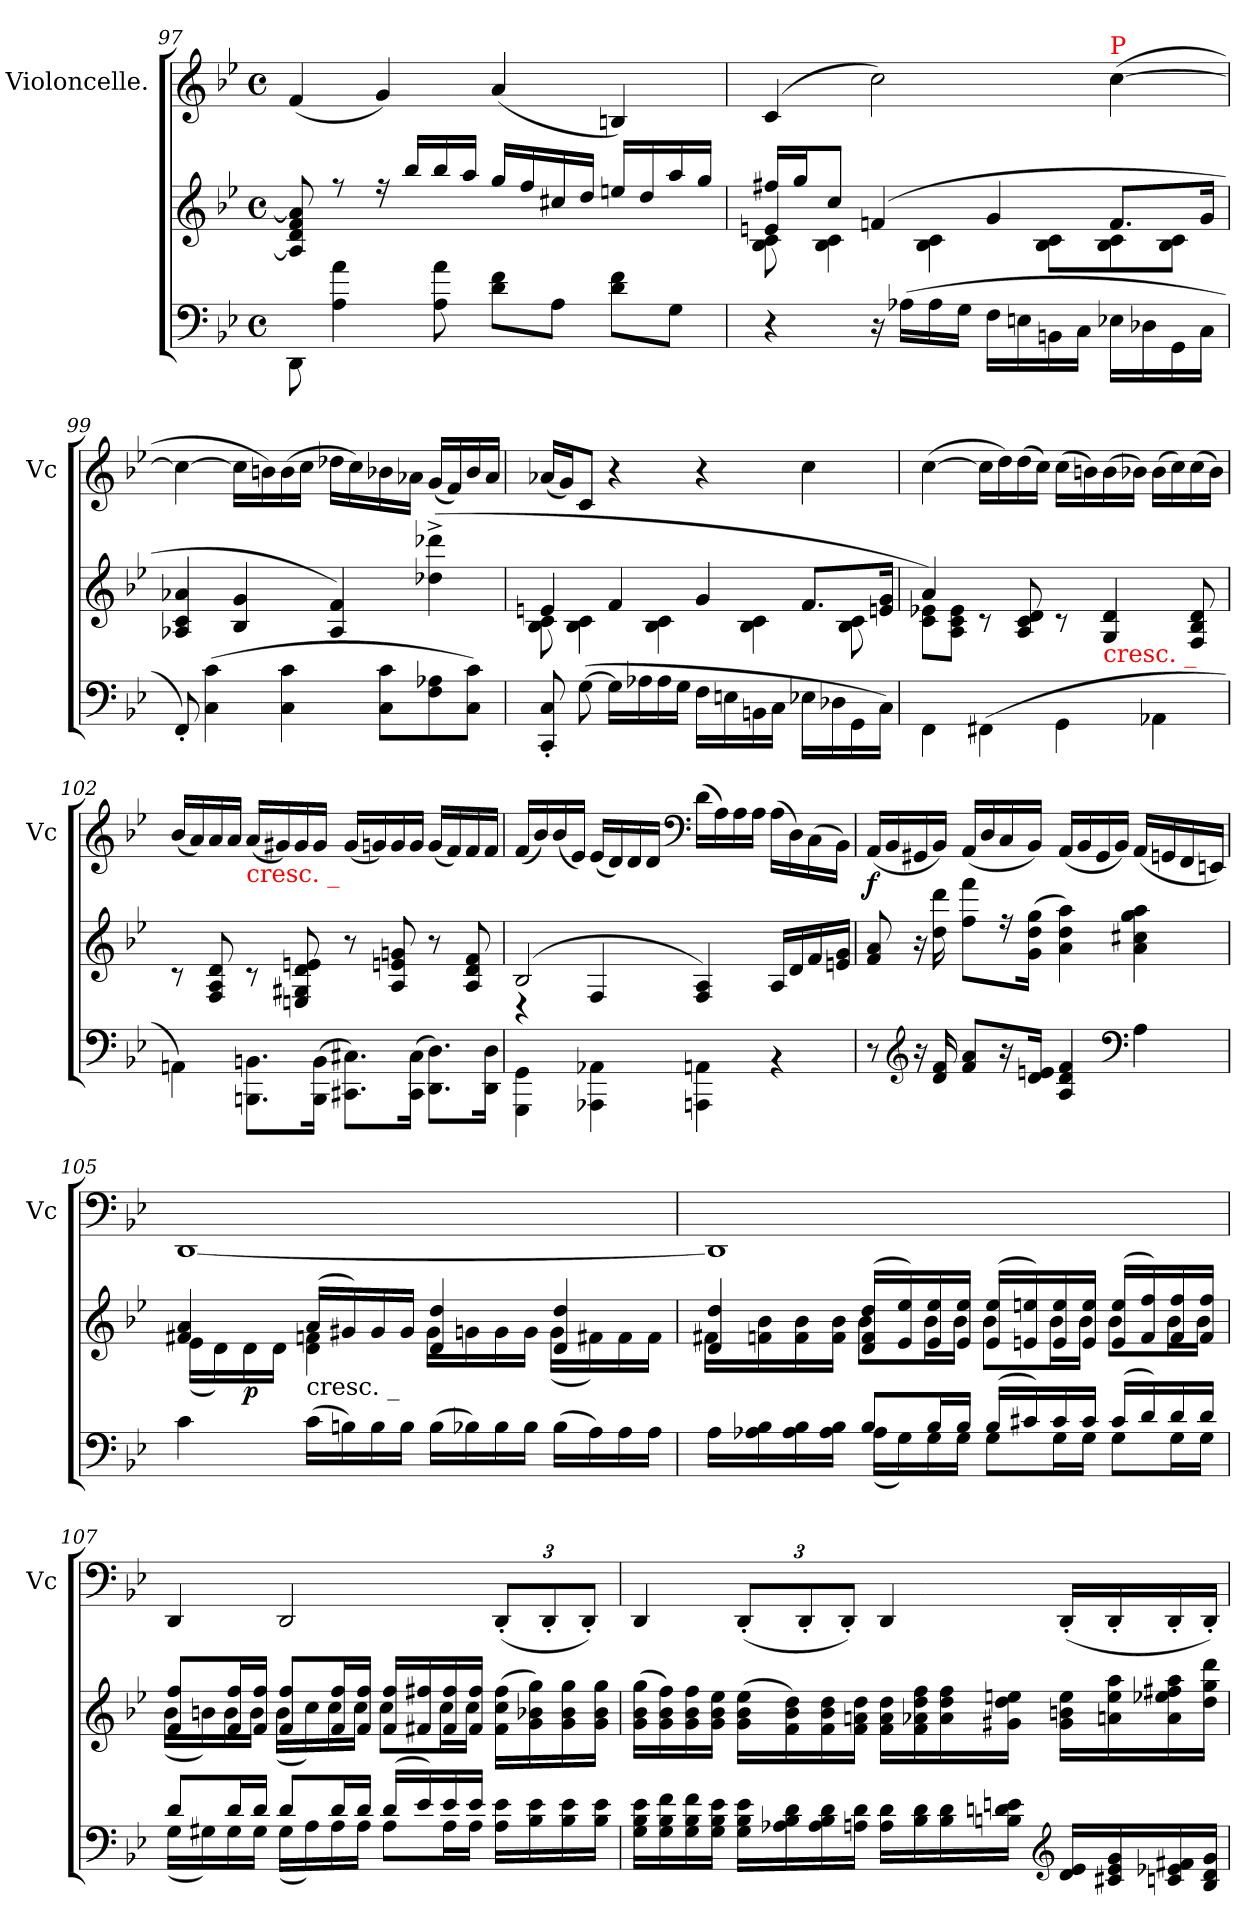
**kern	**kern	**dynam	**kern	**dynam
*part2	*part2	*part2	*part1	*part1
*staff3	*staff2	*staff2/3	*staff1	*staff1
*	*	*	*I"Violoncelle.	*
*	*	*	*I'Vc	*
*clefF4	*clefG2	*	*clefG2	*
*k[b-e-]	*k[b-e-]	*	*k[b-e-]	*
*M4/4	*M4/4	*	*M4/4	*
*met(c)	*met(c)	*	*met(c)	*
=97	=97	=97	=97	=97
8DD\	8a]/ 8f/ 8d/ 8A]/	.	(<4f!	.
4a\ 4A\	8rff	.	.	.
.	16rff	.	4g!)	.
.	16bb-/LL	.	.	.
8a\ 8A\	16bb-/	.	.	.
.	16aa/JJ	.	.	.
8f\ 8d\L	16gg/LL	.	(<4a!	.
.	16ff/	.	.	.
8AJ	16cc#X	.	.	.
.	16ddJJ	.	.	.
8f\ 8d\L	16een/LL	.	4Bn!)	.
.	16dd/	.	.	.
8GJ	16aa	.	.	.
.	16ggJJ	.	.	.
=98	=98	=98	=98	=98
*	*^	*	*	*
*	*	*^	*	*	*
4r	16ff#XLL	4en/	8c\ 8B-\	.	(>4c!	.
.	16ggJ	.	.	.	.	.
.	(>8ccJ	.	4c\ 4B-\	.	.	.
16r	(>4fn/	4ryy	.	.	2cc!)	.
(>16A-XLL	.	.	.	.	.	.
16A-	.	.	4c\ 4B-\	.	.	.
16GJJ	.	.	.	.	.	.
16FLL	4g/	2ryy	.	.	.	.
16En	.	.	.	.	.	.
16BBn	.	.	8c\ 8B-\L	.	.	.
16CJJ	.	.	.	.	.	.
!	!	!	!	!	!LO:TX:a:color=red:t=P	!
16E-XLL	8.f/L	.	8c\ 8B-\	.	(>[4cc!	.
16D-X	.	.	.	.	.	.
16GG\	.	.	8c\ 8B-\J	.	.	.
16CJJ	16g/Jk	.	.	.	.	.
*	*v	*v	*v	*	*	*
=99	=99	=99	=99	=99
8FF'<)	4a-X 4c 4A-X	.	4cc!_	.
(4c 4C	.	.	.	.
.	4g 4B-	.	16cc!LL]	.
.	.	.	16bn!)	.
4c 4C	.	.	(>16b!	.
.	.	.	16cc!JJ	.
.	4f 4A-)	.	16dd-X!LL	.
.	.	.	16cc!)	.
8c 8CL	.	.	16b-X!	.
.	.	.	16a-X!JJ	.
8A-X 8F	(>4ddd-X^< 4dd-X^<	.	(<16g!LL	.
.	.	.	16f!)	.
8c 8CJ)	.	.	16b-!	.
.	.	.	16a-!JJ	.
=100	=100	=100	=100	=100
*	*^	*	*	*
8C'< 8CC'<	4en	8c 8B-	.	(<16a-X!LL	.
.	.	.	.	16g!J)	.
(>[8G	.	4c 4B-	.	8c!J	.
16GLL]	4f	.	.	4r	.
16A-X	.	.	.	.	.
16A-	.	4c 4B-	.	.	.
16GJJ	.	.	.	.	.
16FLL	4g	.	.	4r	.
16En	.	.	.	.	.
16BBn	.	4c 4B-	.	.	.
16CJJ	.	.	.	.	.
16E-X\LL	8.fL	.	.	4cc!	.
16D-X	.	.	.	.	.
16GG	.	8c 8B-	.	.	.
16CJJ)	16g 16enJk	.	.	.	.
=101	=101	=101	=101	=101	=101
4FF\	4a)	8e-X 8cL	.	(>[4cc!	.
.	.	8e- 8c 8AJ	.	.	.
(<4FF#X\	4ryy	8rc	.	16cc!LL]	.
.	.	.	.	16dd!)	.
.	.	8d/ 8c/ 8A/	.	(16dd!	.
.	.	.	.	16cc!JJ)	.
4GG\	2ryy	8rc	.	(>16cc!LL	.
.	.	.	.	16bn!)	.
!	!	!LO:TX:b:color=red:t=cresc. _	!	!	!
.	.	4d/ 4G/	.	(>16b!	.
.	.	.	.	16b-X!JJ)	.
4AA-X\	.	.	.	(>16b-!LL	.
.	.	.	.	16cc!)	.
.	.	8d/ 8B-/ 8F/	.	(>16cc!	.
.	.	.	.	16b-!JJ)	.
*	*v	*v	*	*	*
=102	=102	=102	=102	=102
4AAn\)	8rc	.	(<16b-!LL	.
.	.	.	16a!)	.
.	8d/ 8A/ 8F/	.	16a!	.
.	.	.	16a!JJ	.
!	!	!	!LO:TX:b:color=red:t=cresc. _	!
8.BBn 8.BBBnL	8rc	.	(<16a!LL	.
.	.	.	16g#X!)	.
.	8en/ 8d/ 8G#X/ 8En/	.	16g#!	.
(>16BB\ 16BBB\Jk	.	.	16g#!JJ	.
8.C#X 8.CC#XL)	8r	.	(<16g#!LL	.
.	.	.	16gn!)	.
.	8gn/ 8en/ 8A/	.	16g!	.
(>16C#\ 16CC#\Jk	.	.	16g!JJ	.
8.D 8.DDL)	8r	.	(<16g!LL	.
.	.	.	16f!)	.
.	8f/ 8d/ 8A/	.	16f!	.
16D\ 16DD\Jk	.	.	16f!JJ	.
=103	=103	=103	=103	=103
*	*^	*	*	*
4GG\ 4GGG\	(>2B-/	4rD	.	(<16f!LL	.
.	.	.	.	16b-!)	.
.	.	.	.	(16b-!	.
.	.	.	.	16e-!JJ)	.
4AA-X\ 4AAA-X\	.	4F/	.	(<16e-!LL	.
.	.	.	.	16d!)	.
.	.	.	.	16d!	.
.	.	.	.	16d!JJ	.
*	*	*	*	*clefF4	*
4AAn\ 4AAAn\	4A/ 4F/)	2ryy	.	(>16d!LL	.
.	.	.	.	16A!)	.
.	.	.	.	16A!	.
.	.	.	.	16A!JJ	.
4rBB	16A/LL	.	.	(>16A!LL	.
.	16d	.	.	16D!)	.
.	16f	.	.	(>16C!	.
.	16g 16enJJ	.	.	16BB-!JJ)	.
*	*v	*v	*	*	*
=104	=104	=104	=104	=104
8r	8a 8f	.	(<16AA!LL	f
.	.	.	16BB-!	.
*clefG2	*	*	*	*
16r	16r	.	16GG#X!	.
16f 16d	16ddd 16dd	.	16BB-!JJ)	.
8a 8fL	8fff 8ffL	.	(<16AA!LL	.
.	.	.	16D!	.
16r	16r	.	16C!	.
16en 16dJk	(>16gg 16dd 16gJk	.	16BB-!JJ)	.
4f 4d 4A	4aa 4dd 4a)	.	(<16AA!LL	.
.	.	.	16BB-!	.
.	.	.	16GG#!	.
.	.	.	16BB-!JJ)	.
*clefF4	*	*	*	*
4A	4aa 4gg 4cc#X 4a	.	(<16AA!LL	.
.	.	.	16GGn!	.
.	.	.	16FF!	.
.	.	.	16EEn!JJ)	.
=105	=105	=105	=105	=105
*	*^	*	*	*
4c	4a 4f#X	(>16e-LL	fz fz	[1DD!	.
.	.	16d)	.	.	.
.	.	16d	p	.	.
.	.	16dJJ	.	.	.
!	!LO:TX:b:t=cresc. _	!	!	!	!
(>16cLL	(<16aLL	4fn 4d	.	.	.
16Bn)	16g#X)	.	.	.	.
16B	16g#	.	.	.	.
16BJJ	16g#JJ	.	.	.	.
(>16BLL	4dd 4d	16g#LL	.	.	.
16B-X)	.	16gn	.	.	.
16B-	.	16g	.	.	.
16B-JJ	.	16gJJ	.	.	.
(>16B-LL	4dd 4d	(>16gLL	.	.	.
16A)	.	16f#X)	.	.	.
16A	.	16f#	.	.	.
16AJJ	.	16f#JJ	.	.	.
=106	=106	=106	=106	=106	=106
*^	*	*	*	*	*
4ryy	16ALL	4dd 4d	16f#XLL	.	1DD!]	.
.	16B- 16A-X	.	16b- 16fn	.	.	.
.	16B- 16A-	.	16b- 16f	.	.	.
.	16B- 16A-JJ	.	16b- 16fJJ	.	.	.
8B-L	(>16A-LL	(>16dd 16f 16dLL	8b-L	.	.	.
.	16G)	16ee- 16e-)	.	.	.	.
16B-L	16G	16ee- 16e-	16b-L	.	.	.
16B-JJ	16GJJ	16ee- 16e-JJ	16b-JJ	.	.	.
(<16B-LL	8GL	(>16ee- 16e-LL	8b-L	.	.	.
16c#X)	.	16een 16en)	.	.	.	.
16c#	16GL	16ee 16e	16b-L	.	.	.
16c#JJ	16GJJ	16ee 16eJJ	16b-JJ	.	.	.
(<16c#LL	8GL	(>16ee 16eLL	8b-L	.	.	.
16d)	.	16ff 16f)	.	.	.	.
16d	16GL	16ff 16f	16b-L	.	.	.
16dJJ	16GJJ	16ff 16fJJ	16b-JJ	.	.	.
=107	=107	=107	=107	=107	=107	=107
8dL	(>16GLL	8ff 8fL	(>16b-LL	.	4DD!	.
.	16G#X)	.	16bn)	.	.	.
16dL	16G#	16ff 16fL	16b	.	.	.
16dJJ	16G#JJ	16ff 16fJJ	16bJJ	.	.	.
8dL	(>16G#LL	8ff 8fL	(>16bLL	.	2DD!	.
.	16A)	.	16cc)	.	.	.
16dL	16A	16ff 16fL	16cc	.	.	.
16dJJ	16AJJ	16ff 16fJJ	16ccJJ	.	.	.
(<16dLL	8AL	16ff 16fLL	8ccL	.	.	.
16e-)	.	16ff#X 16f#X	.	.	.	.
16e-	16AL	16ff# 16f#	16ccL	.	.	.
16e-JJ	16AJJ	16ff# 16f#JJ	16ccJJ	.	.	.
*	*	*	*	*	*Xbrackettup	*
4ryy	16e- 16ALL	4ryy	(>16ff# 16cc 16f#LL	.	(<12DD'<!L	.
.	16e- 16B-	.	16gg 16b-X 16g)	.	.	.
.	.	.	.	.	12DD'<!	.
.	16e- 16B-	.	16gg 16b- 16g	.	.	.
.	.	.	.	.	12DD'<!J)	.
.	16e- 16B-JJ	.	16gg 16b- 16gJJ	.	.	.
*v	*v	*	*	*	*	*
*	*v	*v	*	*	*
=108	=108	=108	=108	=108
16e- 16B- 16GLL	(>16gg 16b- 16gLL	.	4DD!	.
16f 16B- 16G	16ff 16b- 16g)	.	.	.
16f 16B- 16G	16ff 16b- 16g	.	.	.
16e- 16B- 16GJJ	16ee- 16b- 16gJJ	.	.	.
16e- 16B- 16GLL	(>16ee-\ 16b-\ 16g\LL	.	(<12DD'<!L	.
16d 16B- 16A-X	16dd 16b- 16f)	.	.	.
.	.	.	12DD'<!	.
16d 16B- 16A-	16dd 16b- 16f	.	.	.
.	.	.	12DD'<!J)	.
16d 16AnJJ	16dd 16an 16fJJ	.	.	.
16d 16ALL	16dd 16a 16fLL	.	4DD!	.
16d 16B-	16ff 16dd 16a-X 16f	.	.	.
16d 16B-	16ff 16dd 16a-	.	.	.
16en 16dn 16BnJJ	16een 16dd 16g#XJJ	.	.	.
*clefG2	*	*	*	*
16e 16dLL	16ee 16bn 16g#LL	.	(<16DD'<!LL	.
16g 16e 16c#X	16aa 16ee 16a	.	16DD'<!	.
16f#X 16e-X 16cn	16aa 16ff#X 16ee-X 16a	.	16DD'<!	.
16g 16d 16BJJ	16ddd 16gg 16ddJJ	.	16DD'<!JJ)	.
=	=	=	=	=
*-	*-	*-	*-	*-
